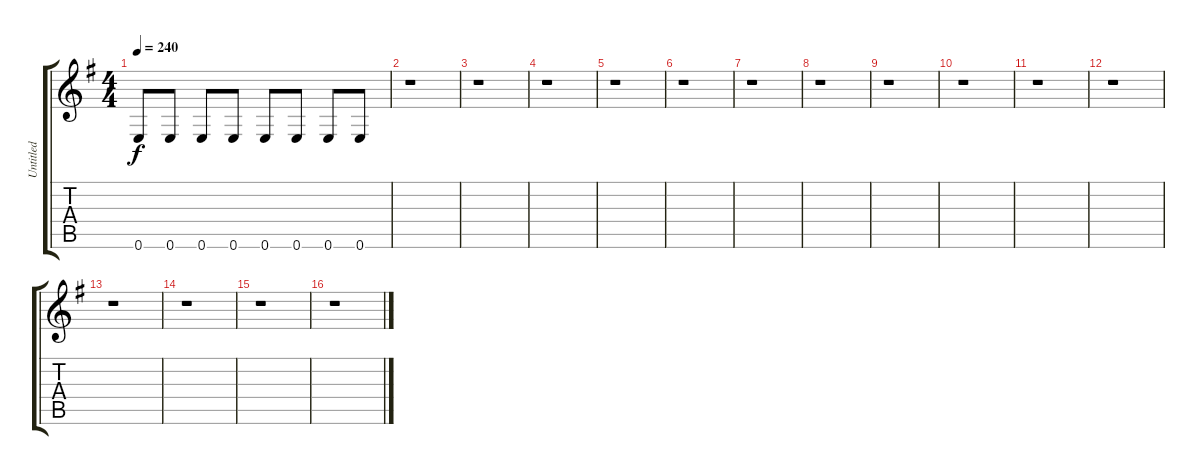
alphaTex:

\track ("Untitled" "Untitled") {instrument distortionguitar}
\staff {score tabs}
\tuning (E4 B3 G3 D3 A2 E2) {hide}
\ts (4 4)
\tempo 240
\clef g2
\ks g
0.6.8{dy f} 0.6.8 0.6.8 0.6.8 0.6.8 0.6.8 0.6.8 0.6.8 |
r.1 |
r.1 |
r.1 |
r.1 |
r.1 |
r.1 |
r.1 |
r.1 |
r.1 |
r.1 |
r.1 |
r.1 |
r.1 |
r.1 |
r.1
